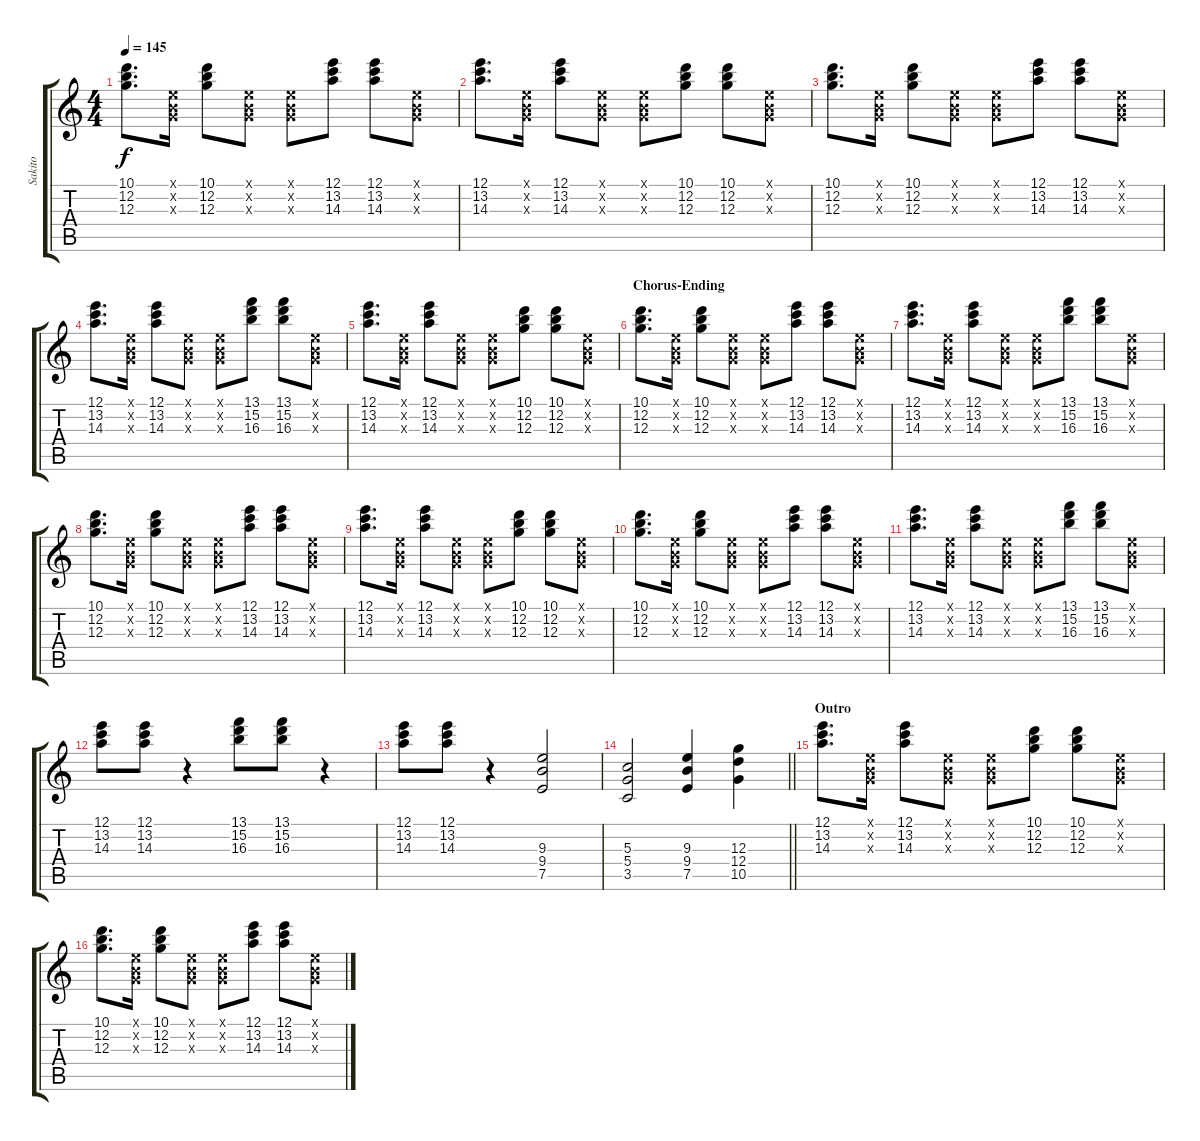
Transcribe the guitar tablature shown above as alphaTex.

\track ("Sakito" "Sakito") {instrument overdrivenguitar}
\staff {score tabs}
\tuning (E4 B3 G3 D3 A2 E2) {hide}
\ts (4 4)
\tempo 145
\clef g2
\ks c
(10.1 12.2 12.3).8{d dy f} (0.1{x} 0.2{x} 0.3{x}).16 (10.1 12.2 12.3).8 (0.1{x} 0.2{x} 0.3{x}).8 (0.1{x} 0.2{x} 0.3{x}).8 (12.1 13.2 14.3).8 (12.1 13.2 14.3).8 (0.1{x} 0.2{x} 0.3{x}).8 |
(12.1 13.2 14.3).8{d} (0.1{x} 0.2{x} 0.3{x}).16 (12.1 13.2 14.3).8 (0.1{x} 0.2{x} 0.3{x}).8 (0.1{x} 0.2{x} 0.3{x}).8 (10.1 12.2 12.3).8 (10.1 12.2 12.3).8 (0.1{x} 0.2{x} 0.3{x}).8 |
(10.1 12.2 12.3).8{d} (0.1{x} 0.2{x} 0.3{x}).16 (10.1 12.2 12.3).8 (0.1{x} 0.2{x} 0.3{x}).8 (0.1{x} 0.2{x} 0.3{x}).8 (12.1 13.2 14.3).8 (12.1 13.2 14.3).8 (0.1{x} 0.2{x} 0.3{x}).8 |
(12.1 13.2 14.3).8{d} (0.1{x} 0.2{x} 0.3{x}).16 (12.1 13.2 14.3).8 (0.1{x} 0.2{x} 0.3{x}).8 (0.1{x} 0.2{x} 0.3{x}).8 (13.1 15.2 16.3).8 (13.1 15.2 16.3).8 (0.1{x} 0.2{x} 0.3{x}).8 |
(12.1 13.2 14.3).8{d} (0.1{x} 0.2{x} 0.3{x}).16 (12.1 13.2 14.3).8 (0.1{x} 0.2{x} 0.3{x}).8 (0.1{x} 0.2{x} 0.3{x}).8 (10.1 12.2 12.3).8 (10.1 12.2 12.3).8 (0.1{x} 0.2{x} 0.3{x}).8 |
\section ("" "Chorus-Ending")
(10.1 12.2 12.3).8{d} (0.1{x} 0.2{x} 0.3{x}).16 (10.1 12.2 12.3).8 (0.1{x} 0.2{x} 0.3{x}).8 (0.1{x} 0.2{x} 0.3{x}).8 (12.1 13.2 14.3).8 (12.1 13.2 14.3).8 (0.1{x} 0.2{x} 0.3{x}).8 |
(12.1 13.2 14.3).8{d} (0.1{x} 0.2{x} 0.3{x}).16 (12.1 13.2 14.3).8 (0.1{x} 0.2{x} 0.3{x}).8 (0.1{x} 0.2{x} 0.3{x}).8 (13.1 15.2 16.3).8 (13.1 15.2 16.3).8 (0.1{x} 0.2{x} 0.3{x}).8 |
(10.1 12.2 12.3).8{d} (0.1{x} 0.2{x} 0.3{x}).16 (10.1 12.2 12.3).8 (0.1{x} 0.2{x} 0.3{x}).8 (0.1{x} 0.2{x} 0.3{x}).8 (12.1 13.2 14.3).8 (12.1 13.2 14.3).8 (0.1{x} 0.2{x} 0.3{x}).8 |
(12.1 13.2 14.3).8{d} (0.1{x} 0.2{x} 0.3{x}).16 (12.1 13.2 14.3).8 (0.1{x} 0.2{x} 0.3{x}).8 (0.1{x} 0.2{x} 0.3{x}).8 (10.1 12.2 12.3).8 (10.1 12.2 12.3).8 (0.1{x} 0.2{x} 0.3{x}).8 |
(10.1 12.2 12.3).8{d} (0.1{x} 0.2{x} 0.3{x}).16 (10.1 12.2 12.3).8 (0.1{x} 0.2{x} 0.3{x}).8 (0.1{x} 0.2{x} 0.3{x}).8 (12.1 13.2 14.3).8 (12.1 13.2 14.3).8 (0.1{x} 0.2{x} 0.3{x}).8 |
(12.1 13.2 14.3).8{d} (0.1{x} 0.2{x} 0.3{x}).16 (12.1 13.2 14.3).8 (0.1{x} 0.2{x} 0.3{x}).8 (0.1{x} 0.2{x} 0.3{x}).8 (13.1 15.2 16.3).8 (13.1 15.2 16.3).8 (0.1{x} 0.2{x} 0.3{x}).8 |
(12.1 13.2 14.3).8 (12.1 13.2 14.3).8 r.4 (13.1 15.2 16.3).8 (13.1 15.2 16.3).8 r.4 |
(12.1 13.2 14.3).8 (12.1 13.2 14.3).8 r.4 (9.3 9.4 7.5).2 |
\barLineRight lightlight
(5.3 5.4 3.5).2 (9.3 9.4 7.5).4 (12.3 12.4 10.5).4 |
\section ("" "Outro")
(12.1 13.2 14.3).8{d} (0.1{x} 0.2{x} 0.3{x}).16 (12.1 13.2 14.3).8 (0.1{x} 0.2{x} 0.3{x}).8 (0.1{x} 0.2{x} 0.3{x}).8 (10.1 12.2 12.3).8 (10.1 12.2 12.3).8 (0.1{x} 0.2{x} 0.3{x}).8 |
(10.1 12.2 12.3).8{d} (0.1{x} 0.2{x} 0.3{x}).16 (10.1 12.2 12.3).8 (0.1{x} 0.2{x} 0.3{x}).8 (0.1{x} 0.2{x} 0.3{x}).8 (12.1 13.2 14.3).8 (12.1 13.2 14.3).8 (0.1{x} 0.2{x} 0.3{x}).8
